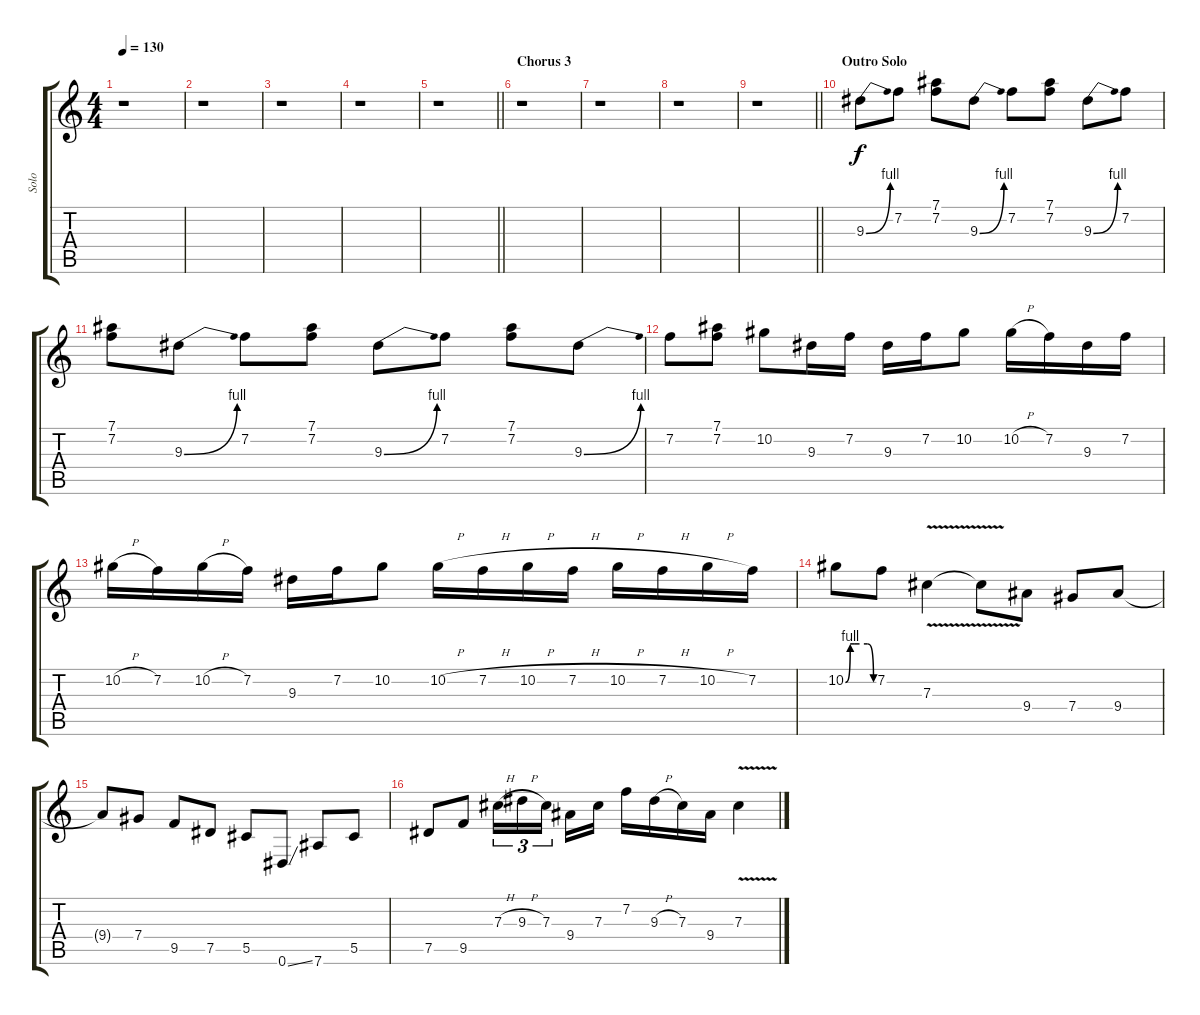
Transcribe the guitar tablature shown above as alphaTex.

\track ("Solo" "Solo") {instrument distortionguitar}
\staff {score tabs}
\tuning (Eb4 Bb3 Gb3 Db3 Ab2 Eb2) {hide}
\ts (4 4)
\tempo 130
\clef g2
\ks c
r.1{dy f} |
r.1 |
r.1 |
r.1 |
\barLineRight lightlight
r.1 |
\section ("" "Chorus 3")
r.1 |
r.1 |
r.1 |
\barLineRight lightlight
r.1 |
\section ("" "Outro Solo")
9.3{be (bend 0 0 60 4)}.8 7.2.8 (7.1 7.2).8 9.3{be (bend 0 0 60 4)}.8 7.2.8 (7.1 7.2).8 9.3{be (bend 0 0 60 4)}.8 7.2.8 |
(7.1 7.2).8 9.3{be (bend 0 0 60 4)}.8 7.2.8 (7.1 7.2).8 9.3{be (bend 0 0 60 4)}.8 7.2.8 (7.1 7.2).8 9.3{be (bend 0 0 60 4)}.8 |
7.2.8 (7.1 7.2).8 10.2.8 9.3.16 7.2.16 9.3.16 7.2.16 10.2.8 10.2{h}.16 7.2.16 9.3.16 7.2.16 |
10.2{h}.16 7.2.16 10.2{h}.16 7.2.16 9.3.16 7.2.16 10.2.8 10.2{h}.16 7.2{h}.16 10.2{h}.16 7.2{h}.16 10.2{h}.16 7.2{h}.16 10.2{h}.16 7.2.16 |
10.2{be (custom 0 0 10 4 20 4 30 4 47 4 60 0)}.8 7.2.8 7.3{v}.4 7.3{t}.8 9.4.8 7.4.8 9.4.8 |
9.4{t}.8 7.4.8 9.5.8 7.5.8 5.5.8 0.6{ss}.8 7.6.8 5.5.8 |
7.5.8 9.5.8 7.3{h}.16{tu (3 2)} 9.3{h}.16{tu (3 2)} 7.3.16{tu (3 2) beam splitsecondary} 9.4.16 7.3.16 7.2.16 9.3{h}.16 7.3.16 9.4.16 7.3{v}.4
